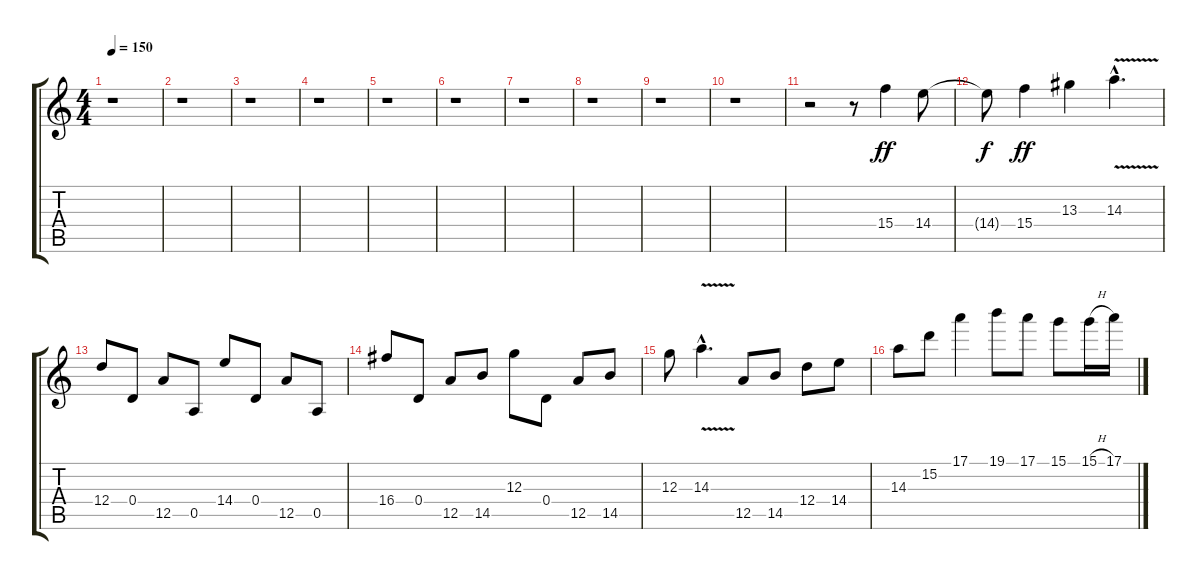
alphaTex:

\track "" {instrument distortionguitar}
\staff {score tabs}
\tuning (E4 B3 G3 D3 A2 E2) {hide}
\ts (4 4)
\tempo 150
\clef g2
\ks c
r.1{dy f} |
r.1 |
r.1 |
r.1 |
r.1 |
r.1 |
r.1 |
r.1 |
r.1 |
r.1 |
r.2 r.8 15.4.4{dy ff} 14.4.8 |
14.4{t}.8{dy f} 15.4.4{dy ff} 13.3.4 14.3{v hac}.4{d} |
12.4.8 0.4.8 12.5.8 0.5.8 14.4.8 0.4.8 12.5.8 0.5.8 |
16.4.8 0.4.8 12.5.8 14.5.8 12.3.8 0.4.8 12.5.8 14.5.8 |
12.3.8 14.3{v hac}.4{d} 12.5.8 14.5.8 12.4.8 14.4.8 |
14.3.8 15.2.8 17.1.4 19.1.8 17.1.8 15.1.8 15.1{h}.16 17.1{h}.16
